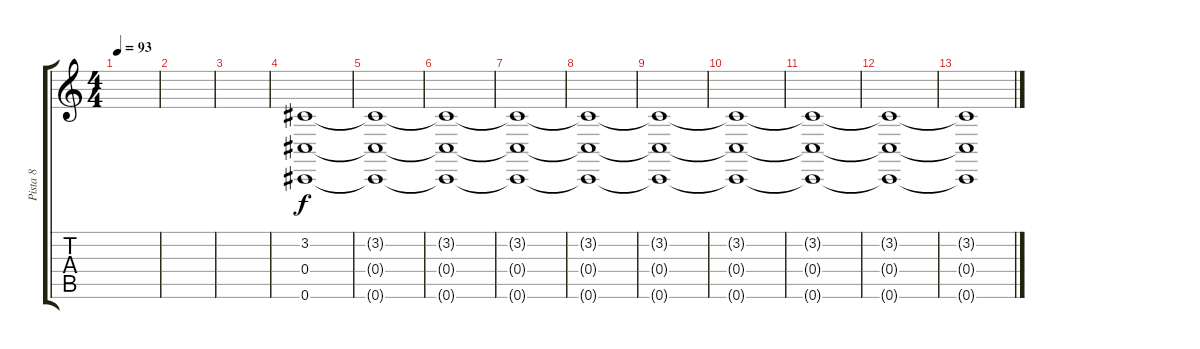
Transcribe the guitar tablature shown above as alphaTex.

\track ("Pista 8" "Pista 8") {instrument synthstrings2}
\staff {score tabs}
\tuning (Eb4 Bb3 Gb3 Db3 Ab2 Db2) {hide}
\ts (4 4)
\tempo 93
\clef g2
\ks c
|
|
|
(3.2 0.4 0.6).1 |
(3.2{t} 0.4{t} 0.6{t}).1 |
(3.2{t} 0.4{t} 0.6{t}).1 |
(3.2{t} 0.4{t} 0.6{t}).1 |
(3.2{t} 0.4{t} 0.6{t}).1 |
(3.2{t} 0.4{t} 0.6{t}).1 |
(3.2{t} 0.4{t} 0.6{t}).1 |
(3.2{t} 0.4{t} 0.6{t}).1 |
(3.2{t} 0.4{t} 0.6{t}).1 |
(3.2{t} 0.4{t} 0.6{t}).1
